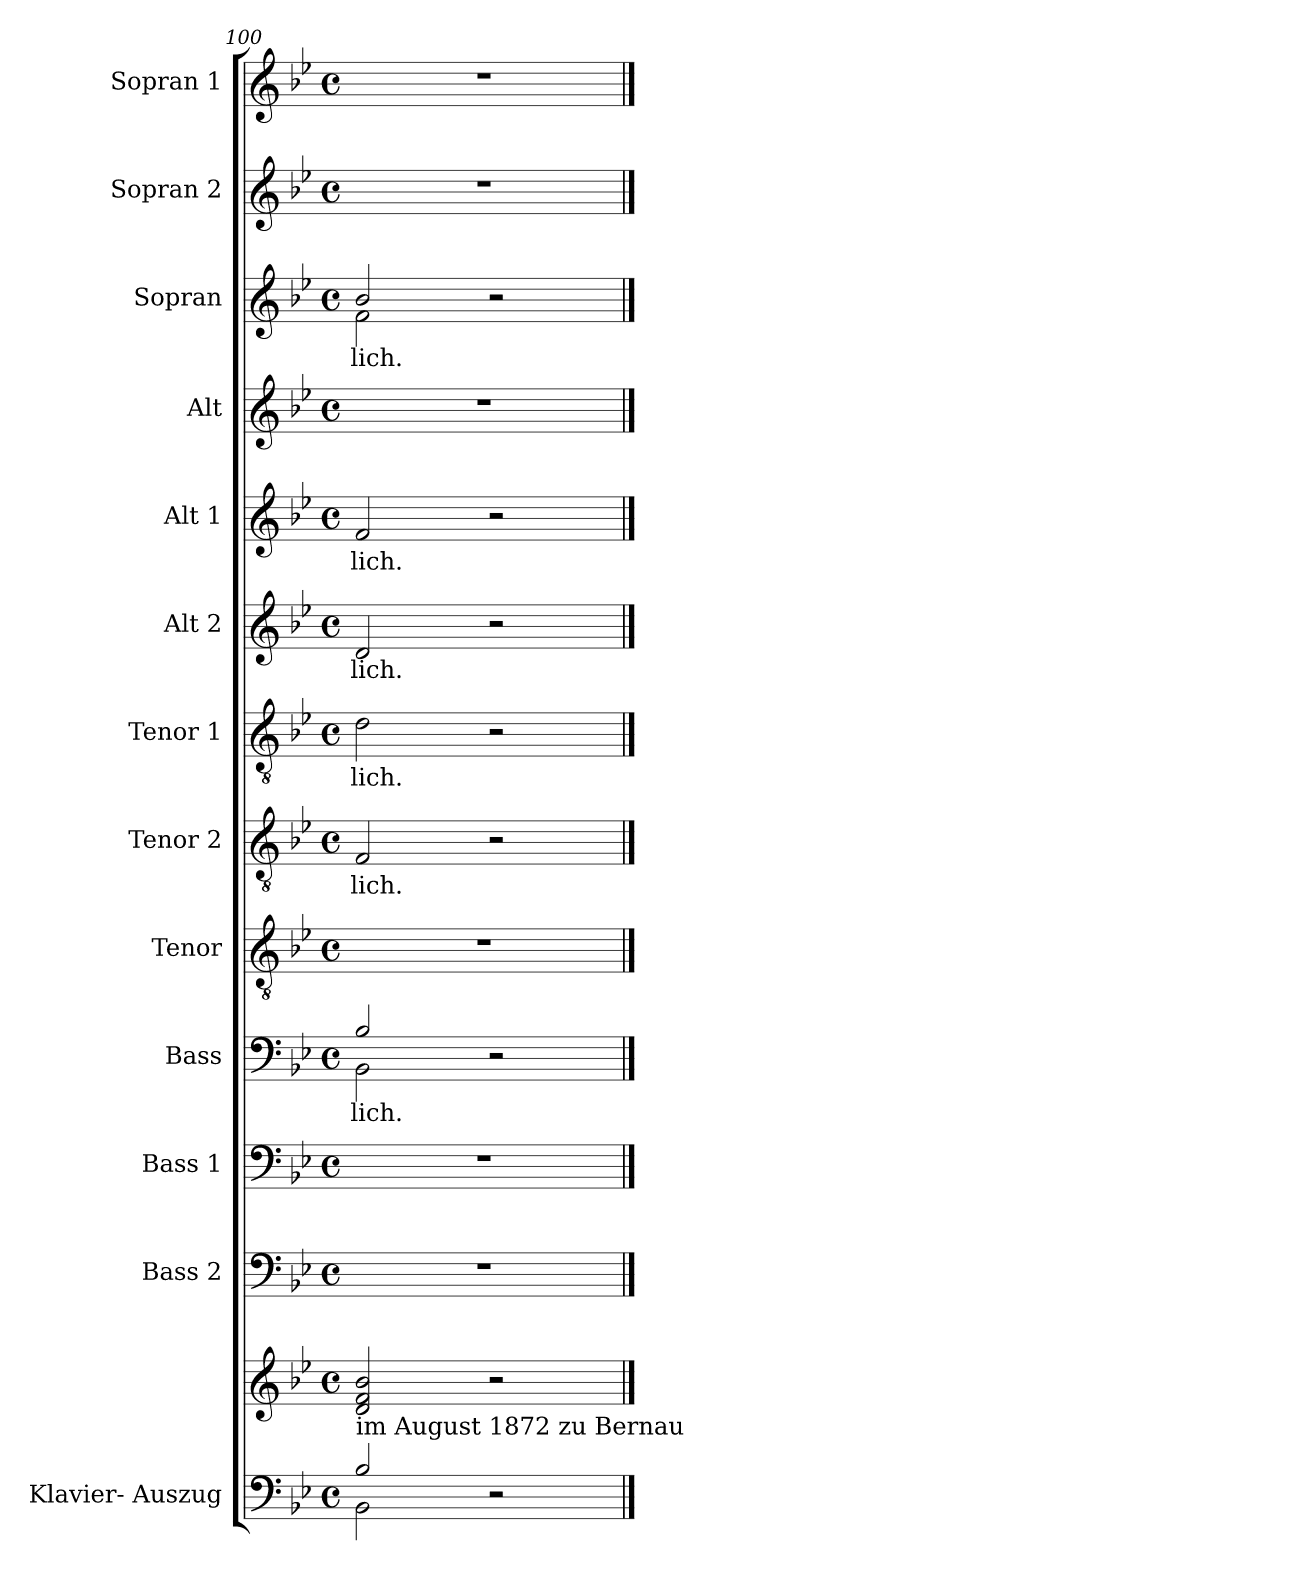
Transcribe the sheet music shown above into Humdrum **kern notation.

**kern	**kern	**kern	**kern	**kern	**text	**kern	**kern	**text	**kern	**text	**kern	**text	**kern	**text	**kern	**kern	**text	**kern	**kern
*part13	*part13	*part12	*part11	*part10	*part10	*part9	*part8	*part8	*part7	*part7	*part6	*part6	*part5	*part5	*part4	*part3	*part3	*part2	*part1
*staff14	*staff13	*staff12	*staff11	*staff10	*staff10	*staff9	*staff8	*staff8	*staff7	*staff7	*staff6	*staff6	*staff5	*staff5	*staff4	*staff3	*staff3	*staff2	*staff1
*I"Klavier- Auszug	*	*I"Bass 2	*I"Bass 1	*I"Bass	*	*I"Tenor	*I"Tenor 2	*	*I"Tenor 1	*	*I"Alt 2	*	*I"Alt 1	*	*I"Alt	*I"Sopran	*	*I"Sopran 2	*I"Sopran 1
*	*	*I'B2	*I'B1	*I'Bass	*	*I'Ten.	*I'T2	*	*I'T1	*	*I'A2	*	*I'A1	*	*I'Alt	*I'Sop.	*	*I'S2	*I'S1
*clefF4	*clefG2	*clefF4	*clefF4	*clefF4	*	*clefGv2	*clefGv2	*	*clefGv2	*	*clefG2	*	*clefG2	*	*clefG2	*clefG2	*	*clefG2	*clefG2
*k[b-e-]	*k[b-e-]	*k[b-e-]	*k[b-e-]	*k[b-e-]	*	*k[b-e-]	*k[b-e-]	*	*k[b-e-]	*	*k[b-e-]	*	*k[b-e-]	*	*k[b-e-]	*k[b-e-]	*	*k[b-e-]	*k[b-e-]
*M4/4	*M4/4	*M4/4	*M4/4	*M4/4	*	*M4/4	*M4/4	*	*M4/4	*	*M4/4	*	*M4/4	*	*M4/4	*M4/4	*	*M4/4	*M4/4
*met(c)	*met(c)	*met(c)	*met(c)	*met(c)	*	*met(c)	*met(c)	*	*met(c)	*	*met(c)	*	*met(c)	*	*met(c)	*met(c)	*	*met(c)	*met(c)
=100	=100	=100	=100	=100	=100	=100	=100	=100	=100	=100	=100	=100	=100	=100	=100	=100	=100	=100	=100
*^	*	*	*	*	*	*	*	*	*	*	*	*	*	*	*	*	*	*	*
!LO:TX:a:t=im August 1872 zu Bernau	!	!	!	!	!	!	!	!	!	!	!	!	!	!	!	!	!	!	!	!
!	!	!	!	!	!	!LO:LY:b	!	!	!LO:LY:b	!	!LO:LY:b	!	!LO:LY:b	!	!LO:LY:b	!	!	!LO:LY:b	!	!
*	*	*	*	*	*^	*	*	*	*	*	*	*	*	*	*	*	*^	*	*	*
2B-/	2BB-\	2d/ 2f/ 2b-/	1r	1r	2B-/	2BB-\	-lich.	1r	2F/	-lich.	2d\	-lich.	2d/	-lich.	2f/	-lich.	1r	2b-/	2f\	-lich.	1r	1r
2r	2ryy	2r	.	.	2r	2ryy	.	.	2r	.	2r	.	2r	.	2r	.	.	2r	2ryy	.	.	.
*v	*v	*	*	*	*v	*v	*	*	*	*	*	*	*	*	*	*	*	*v	*v	*	*	*
==	==	==	==	==	==	==	==	==	==	==	==	==	==	==	==	==	==	==	==
*-	*-	*-	*-	*-	*-	*-	*-	*-	*-	*-	*-	*-	*-	*-	*-	*-	*-	*-	*-
